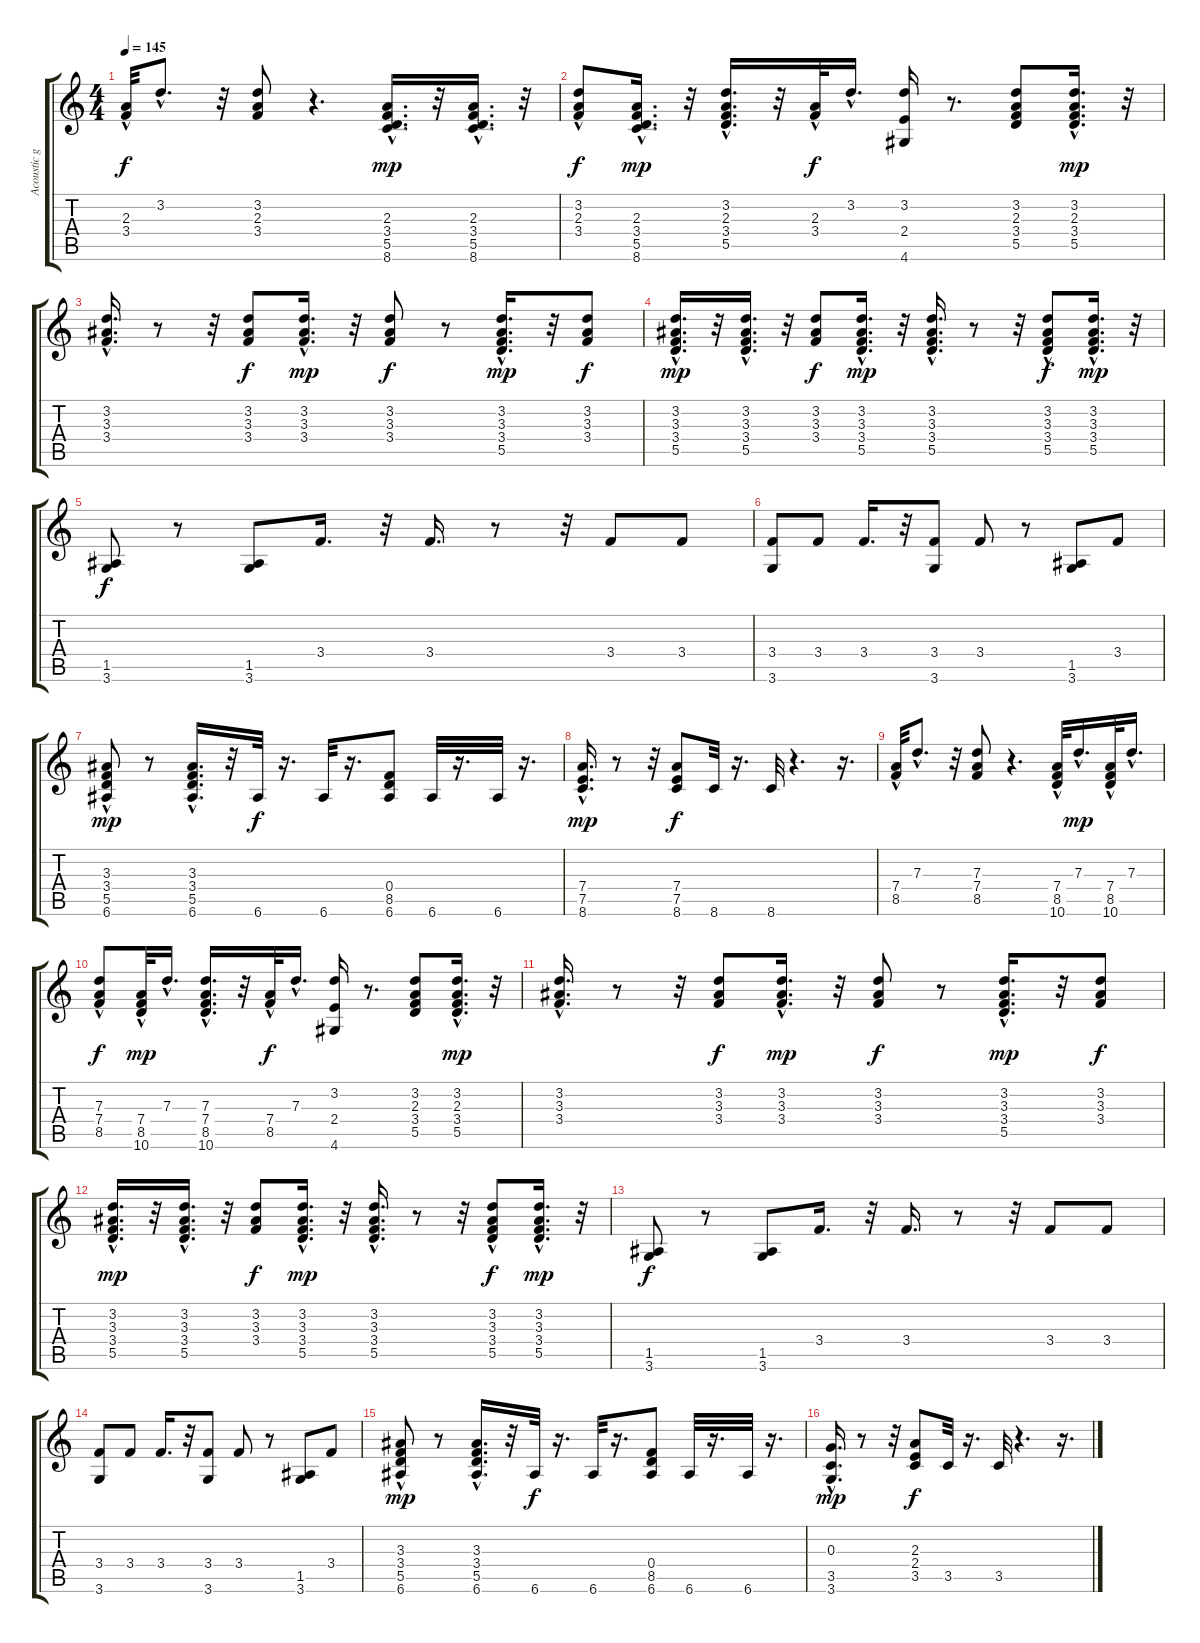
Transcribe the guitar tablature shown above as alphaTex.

\track ("Acoustic gtr" "Acoustic g") {instrument acousticguitarsteel}
\staff {score tabs}
\tuning (E4 B3 G3 D3 A2 E2) {hide}
\ts (4 4)
\tempo 145
\clef g2
\ks c
(2.3{hac} 3.4{hac}).32{dy f} 3.2{hac}.8{d} r.32 (3.2 2.3 3.4).8 r.4{d} (2.3{hac} 3.4{hac} 5.5 8.6{hac}).16{d dy mp} r.32 (2.3{hac} 3.4{hac} 5.5 8.6{hac}).16{d} r.32 |
(3.2 2.3{hac} 3.4{hac}).8{dy f} (2.3{hac} 3.4{hac} 5.5 8.6{hac}).16{d dy mp} r.32 (3.2{hac} 2.3{hac} 3.4{hac} 5.5).16{d} r.32 (2.3{hac} 3.4).32{dy f} 3.2{hac}.16{d} (3.2 2.4 4.6).16 r.8{d} (3.2 2.3 3.4 5.5).8 (3.2{hac} 2.3{hac} 3.4{hac} 5.5).16{d dy mp} r.32 |
(3.2{hac} 3.3{hac} 3.4{hac}).16{d} r.8 r.32 (3.2 3.3 3.4).8{dy f} (3.2{hac} 3.3{hac} 3.4{hac}).16{d dy mp} r.32 (3.2 3.3 3.4).8{dy f} r.8 (3.2{hac} 3.3{hac} 3.4{hac} 5.5).16{d dy mp} r.32 (3.2 3.3 3.4).8{dy f} |
(3.2{hac} 3.3{hac} 3.4{hac} 5.5).16{d dy mp} r.32 (3.2{hac} 3.3{hac} 3.4{hac} 5.5).16{d} r.32 (3.2 3.3 3.4).8{dy f} (3.2{hac} 3.3{hac} 3.4{hac} 5.5).16{d dy mp} r.32 (3.2{hac} 3.3{hac} 3.4{hac} 5.5).16{d} r.8 r.32 (3.2 3.3{hac} 3.4 5.5).8{dy f} (3.2{hac} 3.3{hac} 3.4{hac} 5.5).16{d dy mp} r.32 |
(1.5 3.6).8{dy f} r.8 (1.5 3.6).8 3.4.16{d} r.32 3.4.16{d} r.8 r.32 3.4.8 3.4.8 |
(3.4 3.6).8 3.4.8 3.4.16{d} r.32 (3.4 3.6).8 3.4.8 r.8 (1.5 3.6).8 3.4.8 |
(3.3{hac} 3.4 5.5 6.6).8{dy mp} r.8 (3.3{hac} 3.4{hac} 5.5{hac} 6.6{hac}).16{d} r.32 6.6.32{dy f} r.16{d} 6.6.32 r.16{d} (0.4 8.5 6.6).8 6.6.32 r.16{d} 6.6.32 r.16{d} |
(7.4{hac} 7.5{hac} 8.6).16{d dy mp} r.8 r.32 (7.4 7.5 8.6).8{dy f} 8.6.32 r.16{d} 8.6.32 r.4{d} r.16{d} |
(7.4{hac} 8.5{hac}).32 7.3{hac}.8{d} r.32 (7.3 7.4 8.5).8 r.4{d} (7.4{hac} 8.5{hac} 10.6).32 7.3{hac}.16{d dy mp} (7.4{hac} 8.5{hac} 10.6).32 7.3{hac}.16{d} |
(7.3 7.4{hac} 8.5{hac}).8{dy f} (7.4{hac} 8.5{hac} 10.6).32{dy mp} 7.3{hac}.16{d} (7.3{hac} 7.4{hac} 8.5{hac} 10.6).16{d} r.32 (7.4{hac} 8.5).32{dy f} 7.3{hac}.16{d} (3.2 2.4 4.6).16 r.8{d} (3.2 2.3 3.4 5.5).8 (3.2{hac} 2.3{hac} 3.4{hac} 5.5).16{d dy mp} r.32 |
(3.2{hac} 3.3{hac} 3.4{hac}).16{d} r.8 r.32 (3.2 3.3 3.4).8{dy f} (3.2{hac} 3.3{hac} 3.4{hac}).16{d dy mp} r.32 (3.2 3.3 3.4).8{dy f} r.8 (3.2{hac} 3.3{hac} 3.4{hac} 5.5).16{d dy mp} r.32 (3.2 3.3 3.4).8{dy f} |
(3.2{hac} 3.3{hac} 3.4{hac} 5.5).16{d dy mp} r.32 (3.2{hac} 3.3{hac} 3.4{hac} 5.5).16{d} r.32 (3.2 3.3 3.4).8{dy f} (3.2{hac} 3.3{hac} 3.4{hac} 5.5).16{d dy mp} r.32 (3.2{hac} 3.3{hac} 3.4{hac} 5.5).16{d} r.8 r.32 (3.2 3.3{hac} 3.4 5.5).8{dy f} (3.2{hac} 3.3{hac} 3.4{hac} 5.5).16{d dy mp} r.32 |
(1.5 3.6).8{dy f} r.8 (1.5 3.6).8 3.4.16{d} r.32 3.4.16{d} r.8 r.32 3.4.8 3.4.8 |
(3.4 3.6).8 3.4.8 3.4.16{d} r.32 (3.4 3.6).8 3.4.8 r.8 (1.5 3.6).8 3.4.8 |
(3.3{hac} 3.4 5.5 6.6).8{dy mp} r.8 (3.3{hac} 3.4{hac} 5.5{hac} 6.6{hac}).16{d} r.32 6.6.32{dy f} r.16{d} 6.6.32 r.16{d} (0.4 8.5 6.6).8 6.6.32 r.16{d} 6.6.32 r.16{d} |
(0.3{hac} 3.5{hac} 3.6{hac}).16{d dy mp} r.8 r.32 (2.3 2.4 3.5).8{dy f} 3.5.32 r.16{d} 3.5.32 r.4{d} r.16{d}
